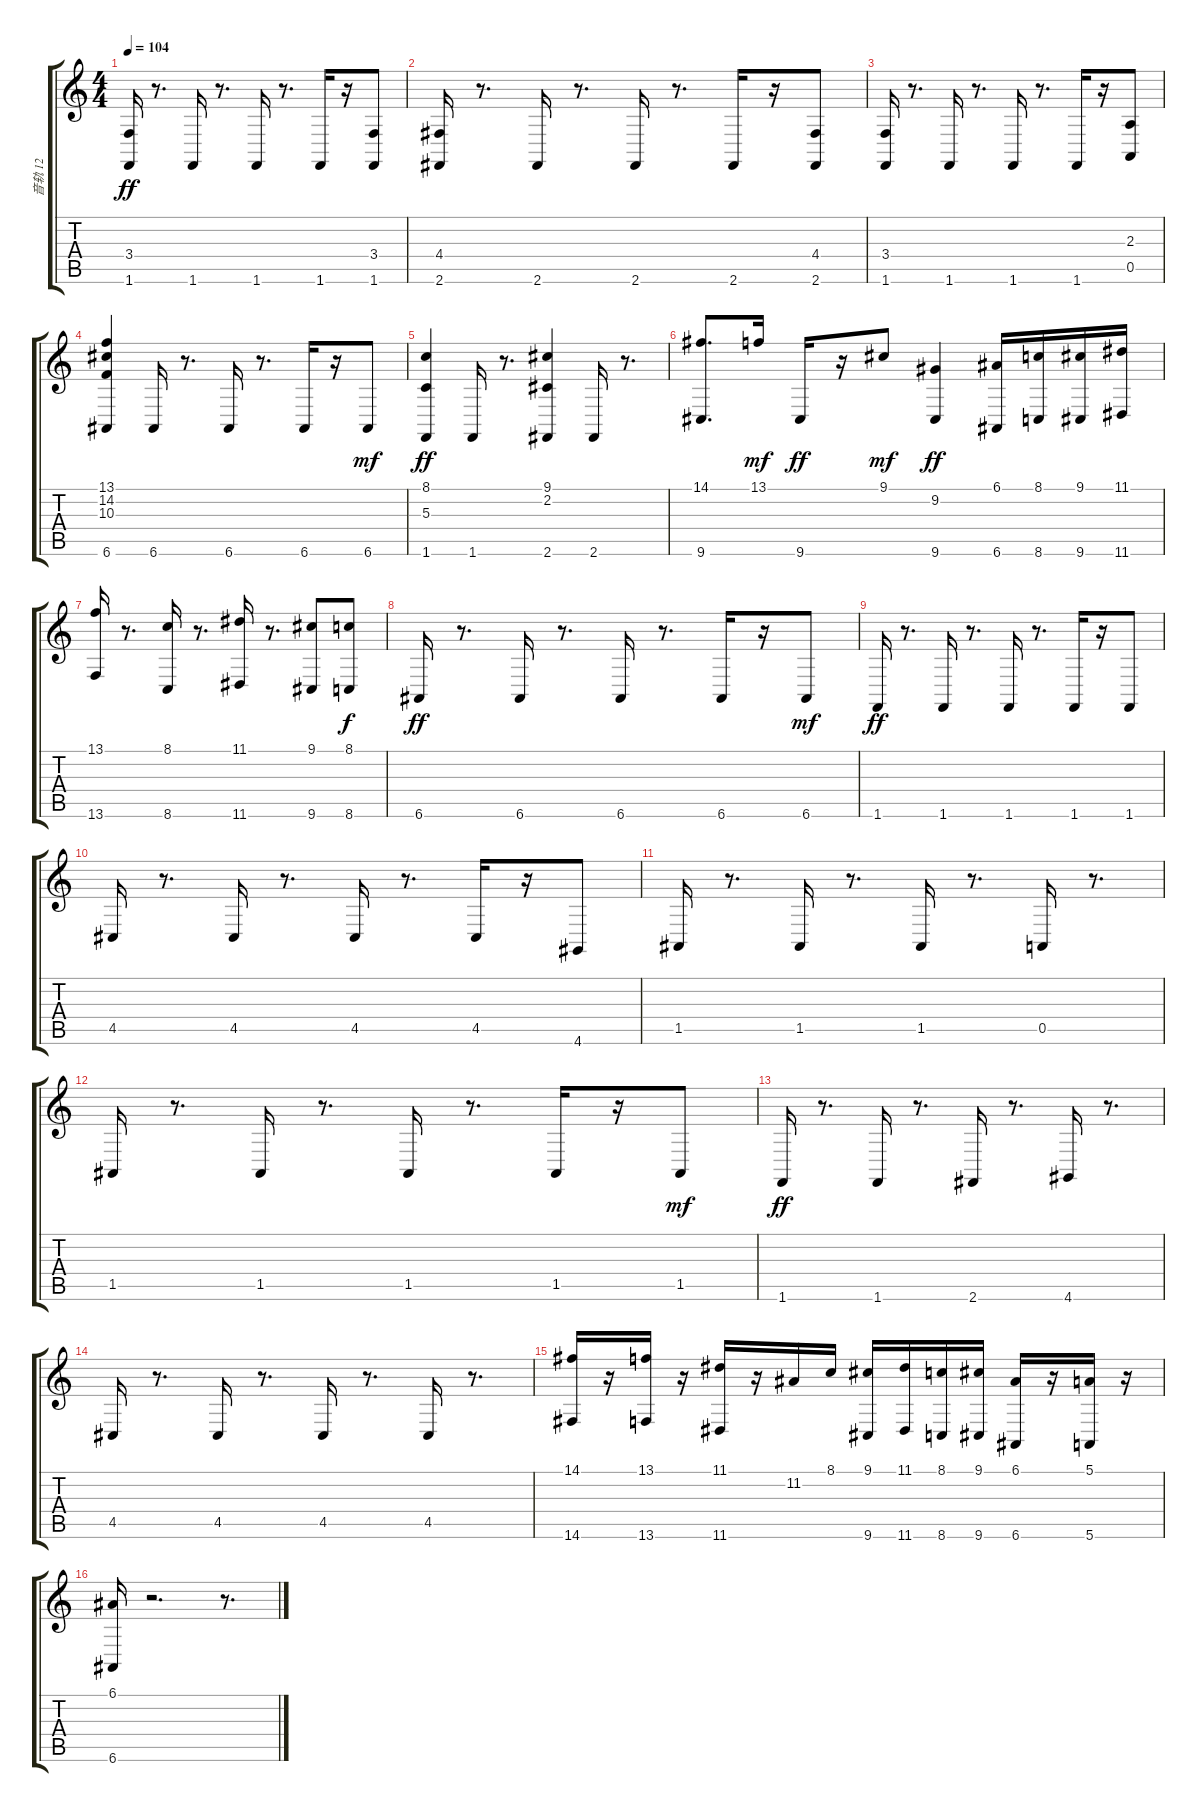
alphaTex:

\track ("音轨 12" "音轨 12") {instrument stringensemble1}
\staff {score tabs}
\tuning (E4 B3 G3 D3 A2 E2) {hide}
\ts (4 4)
\tempo 104
\clef g2
\ks c
(3.4 1.6).16{dy ff} r.8{d} 1.6.16 r.8{d} 1.6.16 r.8{d} 1.6.16 r.16 (3.4 1.6).8 |
(4.4 2.6).16 r.8{d} 2.6.16 r.8{d} 2.6.16 r.8{d} 2.6.16 r.16 (4.4 2.6).8 |
(3.4 1.6).16 r.8{d} 1.6.16 r.8{d} 1.6.16 r.8{d} 1.6.16 r.16 (2.3 0.5).8 |
(13.1 14.2 10.3 6.6).4 6.6.16 r.8{d} 6.6.16 r.8{d} 6.6.16 r.16 6.6.8{dy mf} |
(8.1 5.3 1.6).4{dy ff} 1.6.16 r.8{d} (9.1 2.2 2.6).4 2.6.16 r.8{d} |
(14.1 9.6).8{d} 13.1.16{dy mf} 9.6.16{dy ff} r.16 9.1.8{dy mf} (9.2 9.6).4{dy ff} (6.1 6.6).16 (8.1 8.6).16 (9.1 9.6).16 (11.1 11.6).16 |
(13.1 13.6).16 r.8{d} (8.1 8.6).16 r.8{d} (11.1 11.6).16 r.8{d} (9.1 9.6).8 (8.1 8.6).8{dy f} |
6.6.16{dy ff} r.8{d} 6.6.16 r.8{d} 6.6.16 r.8{d} 6.6.16 r.16 6.6.8{dy mf} |
1.6.16{dy ff} r.8{d} 1.6.16 r.8{d} 1.6.16 r.8{d} 1.6.16 r.16 1.6.8 |
4.5.16 r.8{d} 4.5.16 r.8{d} 4.5.16 r.8{d} 4.5.16 r.16 4.6.8 |
1.5.16 r.8{d} 1.5.16 r.8{d} 1.5.16 r.8{d} 0.5.16 r.8{d} |
1.5.16 r.8{d} 1.5.16 r.8{d} 1.5.16 r.8{d} 1.5.16 r.16 1.5.8{dy mf} |
1.6.16{dy ff} r.8{d} 1.6.16 r.8{d} 2.6.16 r.8{d} 4.6.16 r.8{d} |
4.5.16 r.8{d} 4.5.16 r.8{d} 4.5.16 r.8{d} 4.5.16 r.8{d} |
(14.1 14.6).16 r.16 (13.1 13.6).16 r.16 (11.1 11.6).16 r.16 11.2.16 8.1.16 (9.1 9.6).16 (11.1 11.6).16 (8.1 8.6).16 (9.1 9.6).16 (6.1 6.6).16 r.16 (5.1 5.6).16 r.16 |
(6.1 6.6).16 r.2{d} r.8{d}
